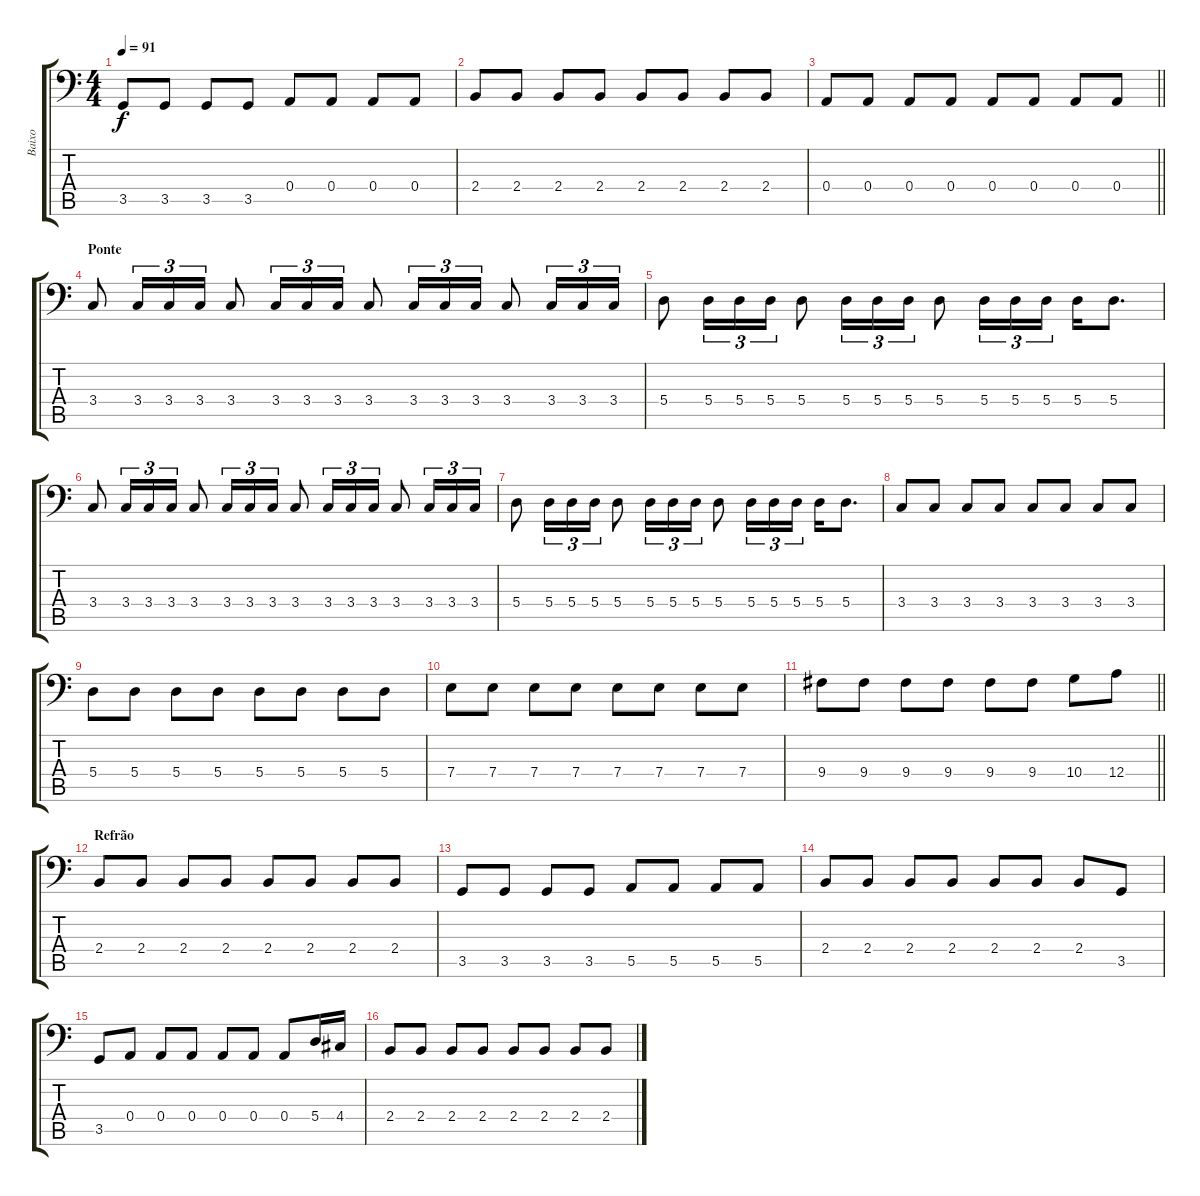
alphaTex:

\track ("Baixo" "Baixo") {instrument electricbassfinger}
\staff {score tabs}
\tuning (C3 G2 D2 A1 E1 B0) {hide}
\ts (4 4)
\tempo 91
\clef f4
\ks c
3.5.8{dy f} 3.5.8 3.5.8 3.5.8 0.4.8 0.4.8 0.4.8 0.4.8 |
2.4.8 2.4.8 2.4.8 2.4.8 2.4.8 2.4.8 2.4.8 2.4.8 |
\barLineRight lightlight
0.4.8 0.4.8 0.4.8 0.4.8 0.4.8 0.4.8 0.4.8 0.4.8 |
\section ("" "Ponte")
3.4.8 3.4.16{tu (3 2)} 3.4.16{tu (3 2)} 3.4.16{tu (3 2)} 3.4.8 3.4.16{tu (3 2)} 3.4.16{tu (3 2)} 3.4.16{tu (3 2)} 3.4.8 3.4.16{tu (3 2)} 3.4.16{tu (3 2)} 3.4.16{tu (3 2)} 3.4.8 3.4.16{tu (3 2)} 3.4.16{tu (3 2)} 3.4.16{tu (3 2)} |
5.4.8 5.4.16{tu (3 2)} 5.4.16{tu (3 2)} 5.4.16{tu (3 2)} 5.4.8 5.4.16{tu (3 2)} 5.4.16{tu (3 2)} 5.4.16{tu (3 2)} 5.4.8 5.4.16{tu (3 2)} 5.4.16{tu (3 2)} 5.4.16{tu (3 2)} 5.4.16 5.4.8{d} |
3.4.8 3.4.16{tu (3 2)} 3.4.16{tu (3 2)} 3.4.16{tu (3 2)} 3.4.8 3.4.16{tu (3 2)} 3.4.16{tu (3 2)} 3.4.16{tu (3 2)} 3.4.8 3.4.16{tu (3 2)} 3.4.16{tu (3 2)} 3.4.16{tu (3 2)} 3.4.8 3.4.16{tu (3 2)} 3.4.16{tu (3 2)} 3.4.16{tu (3 2)} |
5.4.8 5.4.16{tu (3 2)} 5.4.16{tu (3 2)} 5.4.16{tu (3 2)} 5.4.8 5.4.16{tu (3 2)} 5.4.16{tu (3 2)} 5.4.16{tu (3 2)} 5.4.8 5.4.16{tu (3 2)} 5.4.16{tu (3 2)} 5.4.16{tu (3 2)} 5.4.16 5.4.8{d} |
3.4.8 3.4.8 3.4.8 3.4.8 3.4.8 3.4.8 3.4.8 3.4.8 |
5.4.8 5.4.8 5.4.8 5.4.8 5.4.8 5.4.8 5.4.8 5.4.8 |
7.4.8 7.4.8 7.4.8 7.4.8 7.4.8 7.4.8 7.4.8 7.4.8 |
\barLineRight lightlight
9.4.8 9.4.8 9.4.8 9.4.8 9.4.8 9.4.8 10.4.8 12.4.8 |
\section ("" "Refrão")
2.4.8 2.4.8 2.4.8 2.4.8 2.4.8 2.4.8 2.4.8 2.4.8 |
3.5.8 3.5.8 3.5.8 3.5.8 5.5.8 5.5.8 5.5.8 5.5.8 |
2.4.8 2.4.8 2.4.8 2.4.8 2.4.8 2.4.8 2.4.8 3.5.8 |
3.5.8 0.4.8 0.4.8 0.4.8 0.4.8 0.4.8 0.4.8 5.4.16 4.4.16 |
2.4.8 2.4.8 2.4.8 2.4.8 2.4.8 2.4.8 2.4.8 2.4.8
